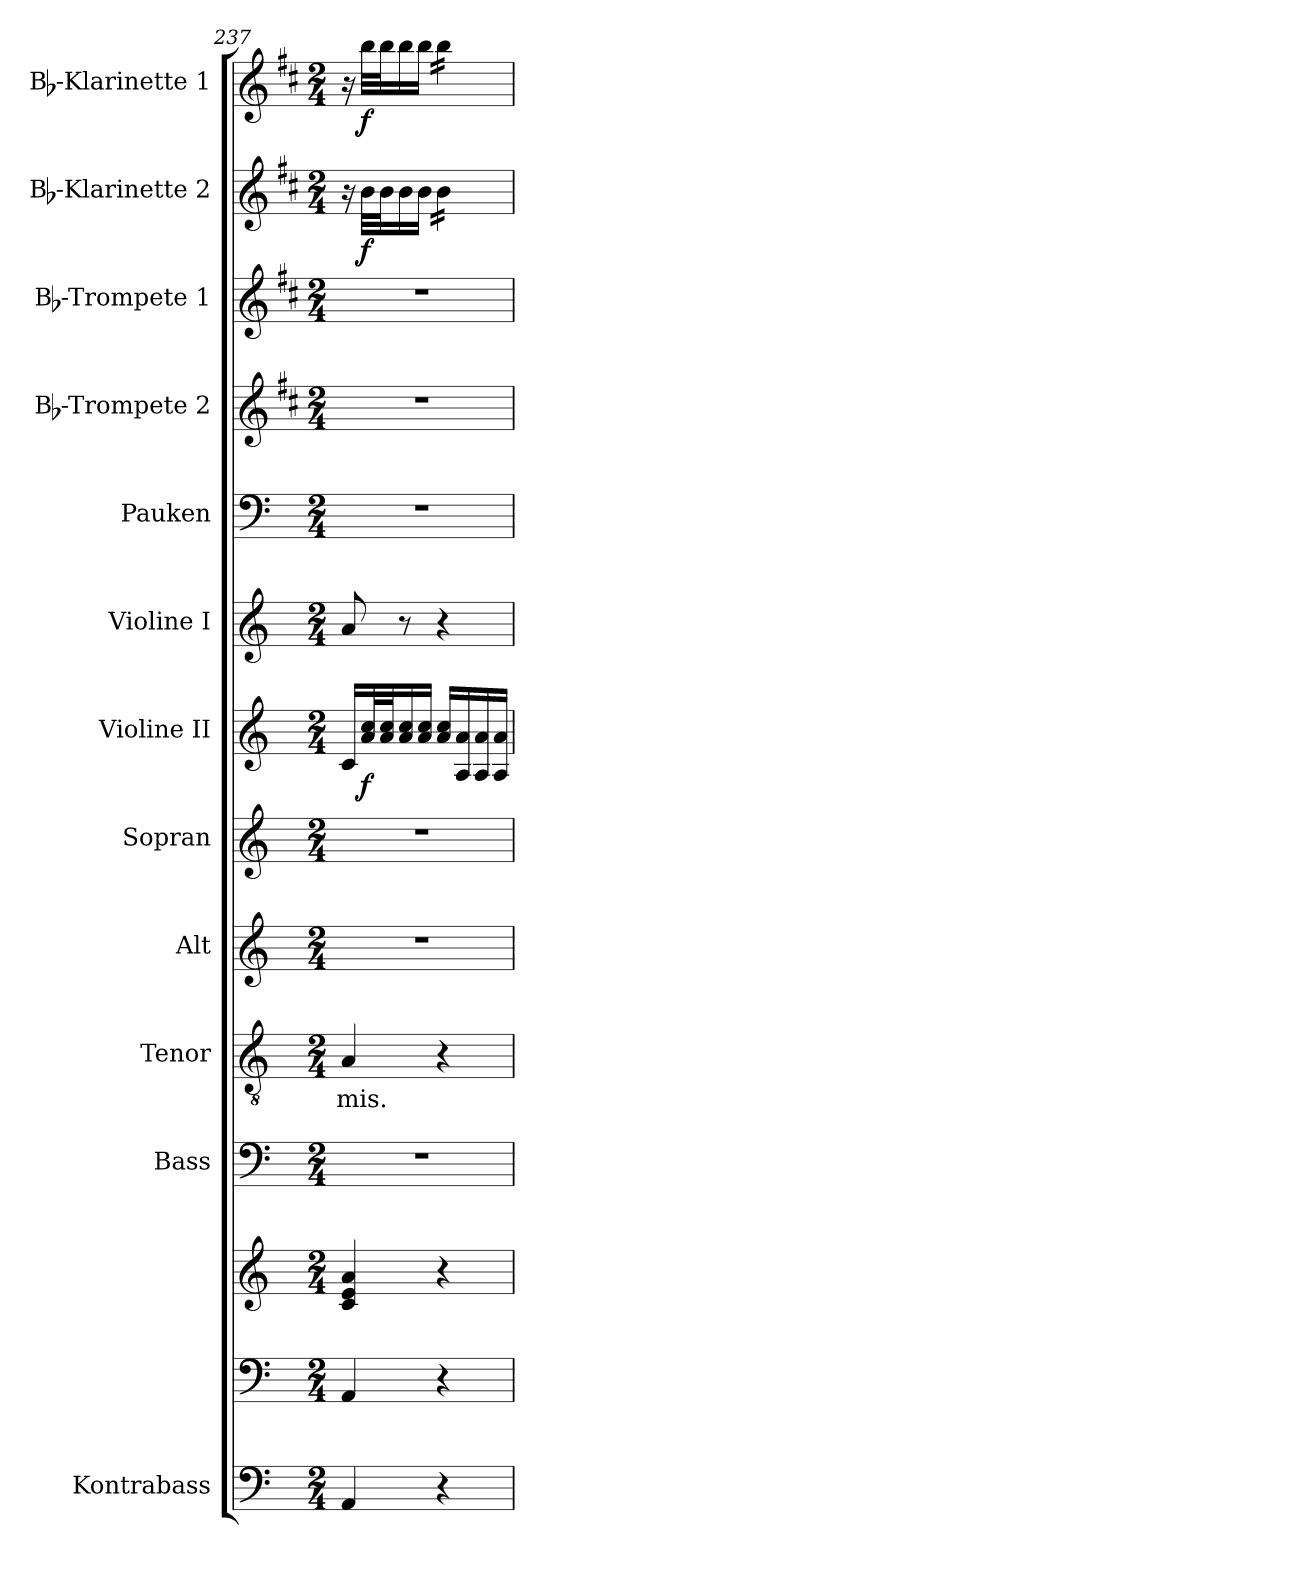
**kern	**kern	**kern	**kern	**kern	**text	**kern	**kern	**kern	**dynam	**kern	**kern	**kern	**kern	**kern	**dynam	**kern	**dynam
*part13	*part12	*part12	*part11	*part10	*part10	*part9	*part8	*part7	*part7	*part6	*part5	*part4	*part3	*part2	*part2	*part1	*part1
*staff14	*staff13	*staff12	*staff11	*staff10	*staff10	*staff9	*staff8	*staff7	*staff7	*staff6	*staff5	*staff4	*staff3	*staff2	*staff2	*staff1	*staff1
*I"Kontrabass	*	*	*I"Bass	*I"Tenor	*	*I"Alt	*I"Sopran	*I"Violine II	*	*I"Violine I	*I"Pauken	*I"Bb-Trompete 2	*I"Bb-Trompete 1	*I"Bb-Klarinette 2	*	*I"Bb-Klarinette 1	*
*I'Kb.	*	*	*I'B.	*I'T.	*	*I'A.	*I'S.	*I'Vl. II	*	*I'Vl. I	*I'Pk.	*I'Bb Trp. 2	*I'Bb Trp. 1	*I'Bb Kl. 2	*	*I'Bb Kl. 1	*
*clefF4	*clefF4	*clefG2	*clefF4	*clefGv2	*	*clefG2	*clefG2	*clefG2	*	*clefG2	*clefF4	*clefG2	*clefG2	*clefG2	*	*clefG2	*
*ITrd7c12	*	*	*	*	*	*	*	*	*	*	*	*ITrd1c2	*ITrd1c2	*ITrd1c2	*	*ITrd1c2	*
*k[]	*k[]	*k[]	*k[]	*k[]	*	*k[]	*k[]	*k[]	*	*k[]	*k[]	*k[]	*k[]	*k[]	*	*k[]	*
*C:	*C:	*C:	*C:	*C:	*	*C:	*C:	*C:	*	*C:	*C:	*C:	*C:	*C:	*	*C:	*
*M2/4	*M2/4	*M2/4	*M2/4	*M2/4	*	*M2/4	*M2/4	*M2/4	*	*M2/4	*M2/4	*M2/4	*M2/4	*M2/4	*	*M2/4	*
=237	=237	=237	=237	=237	=237	=237	=237	=237	=237	=237	=237	=237	=237	=237	=237	=237	=237
!	!	!	!	!	!LO:LY:b	!	!	!	!	!	!	!	!	!	!	!	!
4AAA/	4AA/	4c/ 4e/ 4a/	2r	4A/	-mis.	2r	2r	16c/LL	.	8a/	2r	2r	2r	16r	.	16r	.
!	!	!	!	!	!	!	!	!	!LO:DY:b	!	!	!	!	!	!LO:DY:b	!	!LO:DY:b
.	.	.	.	.	.	.	.	32a/ 32cc/L	f	.	.	.	.	32a\LLL	f	32aa\LLL	f
.	.	.	.	.	.	.	.	32a/ 32cc/J	.	.	.	.	.	32a\J	.	32aa\J	.
.	.	.	.	.	.	.	.	16a/ 16cc/	.	8r	.	.	.	16a\	.	16aa\	.
.	.	.	.	.	.	.	.	16a/ 16cc/JJ	.	.	.	.	.	16a\JJ	.	16aa\JJ	.
*	*	*	*	*	*	*	*	*	*	*	*	*	*	*tremolo	*	*	*
*	*	*	*	*	*	*	*	*	*	*	*	*	*	*	*	*tremolo	*
4r	4r	4r	.	4r	.	.	.	16a/ 16cc/LL	.	4r	.	.	.	16a\LL	.	16aa\LL	.
.	.	.	.	.	.	.	.	16A/ 16a/	.	.	.	.	.	16a\	.	16aa\	.
.	.	.	.	.	.	.	.	16A/ 16a/	.	.	.	.	.	16a\	.	16aa\	.
.	.	.	.	.	.	.	.	16A/ 16a/JJ	.	.	.	.	.	16a\JJ	.	16aa\JJ	.
*	*	*	*	*	*	*	*	*	*	*	*	*	*	*	*	*Xtremolo	*
*	*	*	*	*	*	*	*	*	*	*	*	*	*	*Xtremolo	*	*	*
=	=	=	=	=	=	=	=	=	=	=	=	=	=	=	=	=	=
*-	*-	*-	*-	*-	*-	*-	*-	*-	*-	*-	*-	*-	*-	*-	*-	*-	*-
